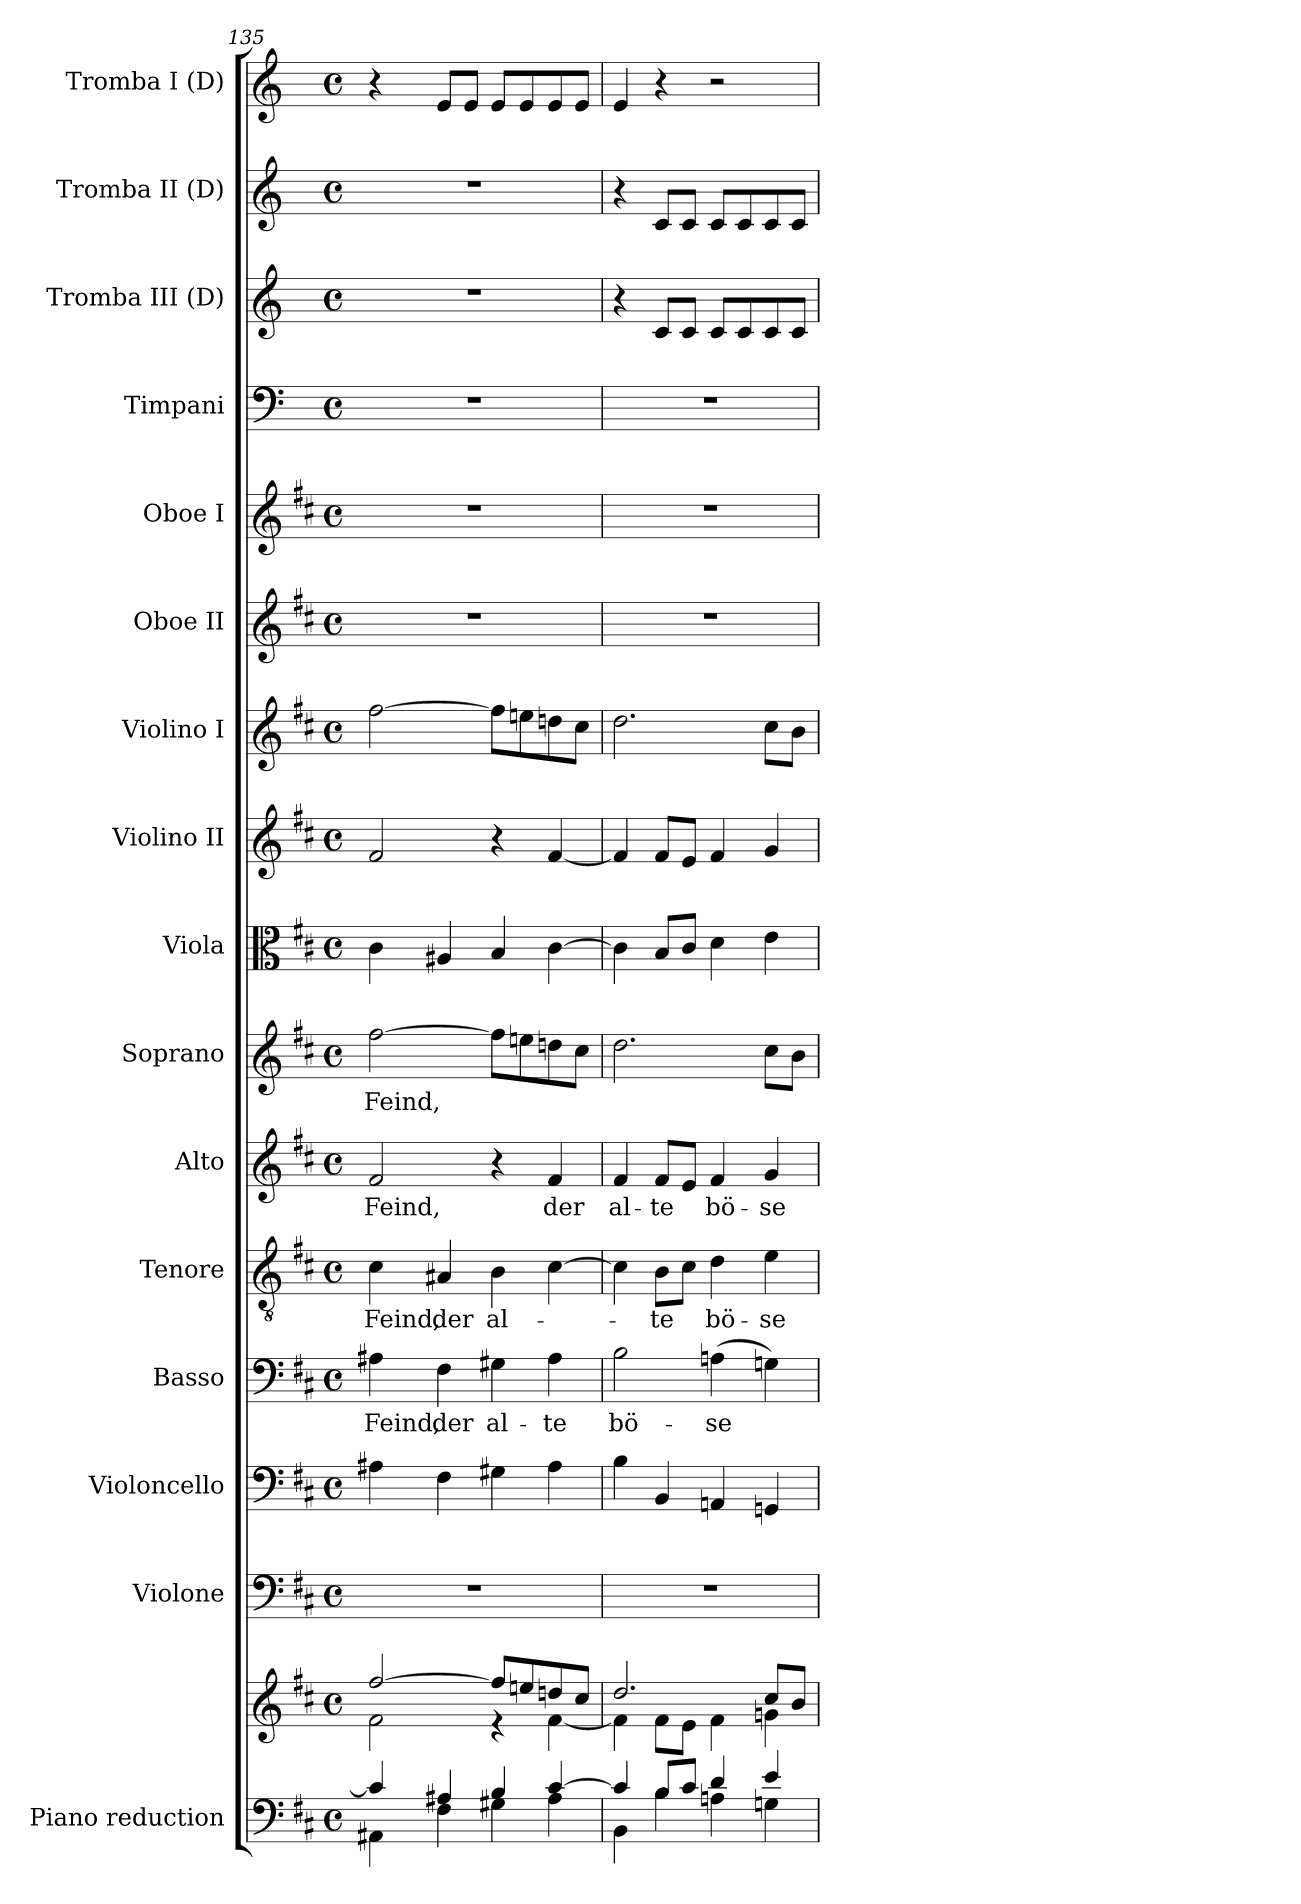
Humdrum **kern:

**kern	**kern	**kern	**kern	**kern	**text	**kern	**text	**kern	**text	**kern	**text	**kern	**kern	**kern	**kern	**kern	**kern	**kern	**kern	**kern
*part16	*part16	*part15	*part14	*part13	*part13	*part12	*part12	*part11	*part11	*part10	*part10	*part9	*part8	*part7	*part6	*part5	*part4	*part3	*part2	*part1
*staff17	*staff16	*staff15	*staff14	*staff13	*staff13	*staff12	*staff12	*staff11	*staff11	*staff10	*staff10	*staff9	*staff8	*staff7	*staff6	*staff5	*staff4	*staff3	*staff2	*staff1
*I"Piano reduction	*	*I"Violone	*I"Violoncello	*I"Basso	*	*I"Tenore	*	*I"Alto	*	*I"Soprano	*	*I"Viola	*I"Violino II	*I"Violino I	*I"Oboe II	*I"Oboe I	*I"Timpani	*I"Tromba III (D)	*I"Tromba II (D)	*I"Tromba I (D)
*I'Pno	*	*	*	*	*	*	*	*	*	*	*	*	*	*	*I'Ob	*I'Ob	*I'Timp	*	*	*
*clefF4	*clefG2	*clefF4	*clefF4	*clefF4	*	*clefGv2	*	*clefG2	*	*clefG2	*	*clefC3	*clefG2	*clefG2	*clefG2	*clefG2	*clefF4	*clefG2	*clefG2	*clefG2
*	*	*ITrd7c12	*	*	*	*	*	*	*	*	*	*	*	*	*	*	*	*ITrd-1c-2	*ITrd-1c-2	*ITrd-1c-2
*k[f#c#]	*k[f#c#]	*k[f#c#]	*k[f#c#]	*k[f#c#]	*	*k[f#c#]	*	*k[f#c#]	*	*k[f#c#]	*	*k[f#c#]	*k[f#c#]	*k[f#c#]	*k[f#c#]	*k[f#c#]	*k[]	*k[f#c#]	*k[f#c#]	*k[f#c#]
*M4/4	*M4/4	*M4/4	*M4/4	*M4/4	*	*M4/4	*	*M4/4	*	*M4/4	*	*M4/4	*M4/4	*M4/4	*M4/4	*M4/4	*M4/4	*M4/4	*M4/4	*M4/4
*met(c)	*met(c)	*met(c)	*met(c)	*met(c)	*	*met(c)	*	*met(c)	*	*met(c)	*	*met(c)	*met(c)	*met(c)	*met(c)	*met(c)	*met(c)	*met(c)	*met(c)	*met(c)
=135	=135	=135	=135	=135	=135	=135	=135	=135	=135	=135	=135	=135	=135	=135	=135	=135	=135	=135	=135	=135
*^	*^	*	*	*	*	*	*	*	*	*	*	*	*	*	*	*	*	*	*	*
!	!	!	!	!	!	!	!LO:LY:b	!	!LO:LY:b	!	!LO:LY:b	!	!LO:LY:b	!	!	!	!	!	!	!	!	!
4c#/]	4AA#X\	[2ff#/	2f#\	1r	4A#X\	4A#X\	Feind,	4c#\	Feind,	2f#/	Feind,	[2ff#\	Feind,	4c#\	2f#/	[2ff#\	1r	1r	1r	1r	1r	4r
!	!	!	!	!	!	!	!LO:LY:b	!	!LO:LY:b	!	!	!	!	!	!	!	!	!	!	!	!	!
4A#X/	4F#\	.	.	.	4F#\	4F#\	der	4A#X/	der	.	.	.	.	4A#X/	.	.	.	.	.	.	.	8f#/L
.	.	.	.	.	.	.	.	.	.	.	.	.	.	.	.	.	.	.	.	.	.	8f#/J
!	!	!	!	!	!	!	!LO:LY:b	!	!LO:LY:b	!	!	!	!	!	!	!	!	!	!	!	!	!
4B/	4G#X\	8ff#/L]	4r	.	4G#X\	4G#X\	al-	4B\	al-	4r	.	8ff#\L]	.	4B/	4r	8ff#\L]	.	.	.	.	.	8f#/L
.	.	8een/	.	.	.	.	.	.	.	.	.	8een\	.	.	.	8een\	.	.	.	.	.	8f#/
!	!	!	!	!	!	!	!LO:LY:b	!	!	!	!LO:LY:b	!	!	!	!	!	!	!	!	!	!	!
[4c#/	4A#\	8ddn/	[4f#\	.	4A#\	4A#\	te	[4c#\	.	4f#/	der	8ddn\	.	[4c#\	[4f#/	8ddn\	.	.	.	.	.	8f#/
.	.	8cc#/J	.	.	.	.	.	.	.	.	.	8cc#\J	.	.	.	8cc#\J	.	.	.	.	.	8f#/J
=136	=136	=136	=136	=136	=136	=136	=136	=136	=136	=136	=136	=136	=136	=136	=136	=136	=136	=136	=136	=136	=136	=136
!	!	!	!	!	!	!	!LO:LY:b	!	!	!	!LO:LY:b	!	!	!	!	!	!	!	!	!	!	!
4c#/]	4BB\	2.dd/	4f#\]	1r	4B\	2B\	bö-	4c#\]	.	4f#/	al-	2.dd\	.	4c#\]	4f#/]	2.dd\	1r	1r	1r	4r	4r	4f#/
!	!	!	!	!	!	!	!	!	!LO:LY:b	!	!LO:LY:b	!	!	!	!	!	!	!	!	!	!	!
8B/L	4B\	.	8f#\L	.	4BB/	.	.	8B\L	-te	8f#/L	te	.	.	8B/L	8f#/L	.	.	.	.	8d/L	8d/L	4r
8c#/J	.	.	8e\J	.	.	.	.	8c#\J	.	8e/J	.	.	.	8c#/J	8e/J	.	.	.	.	8d/J	8d/J	.
!	!	!	!	!	!	!	!LO:LY:b	!	!LO:LY:b	!	!LO:LY:b	!	!	!	!	!	!	!	!	!	!	!
4d/	4An\	.	4f#\	.	4AAn/	(>4An\	se	4d\	bö-	4f#/	bö-	.	.	4d\	4f#/	.	.	.	.	8d/L	8d/L	2r
.	.	.	.	.	.	.	.	.	.	.	.	.	.	.	.	.	.	.	.	8d/	8d/	.
!	!	!	!	!	!	!	!	!	!LO:LY:b	!	!LO:LY:b	!	!	!	!	!	!	!	!	!	!	!
4e/	4Gn\	8cc#/L	4gn\	.	4GGn/	4Gn\)	.	4e\	se	4g/	se	8cc#\L	.	4e\	4g/	8cc#\L	.	.	.	8d/	8d/	.
.	.	8b/J	.	.	.	.	.	.	.	.	.	8b\J	.	.	.	8b\J	.	.	.	8d/J	8d/J	.
*v	*v	*	*	*	*	*	*	*	*	*	*	*	*	*	*	*	*	*	*	*	*	*
*	*v	*v	*	*	*	*	*	*	*	*	*	*	*	*	*	*	*	*	*	*	*
=	=	=	=	=	=	=	=	=	=	=	=	=	=	=	=	=	=	=	=	=
*-	*-	*-	*-	*-	*-	*-	*-	*-	*-	*-	*-	*-	*-	*-	*-	*-	*-	*-	*-	*-
